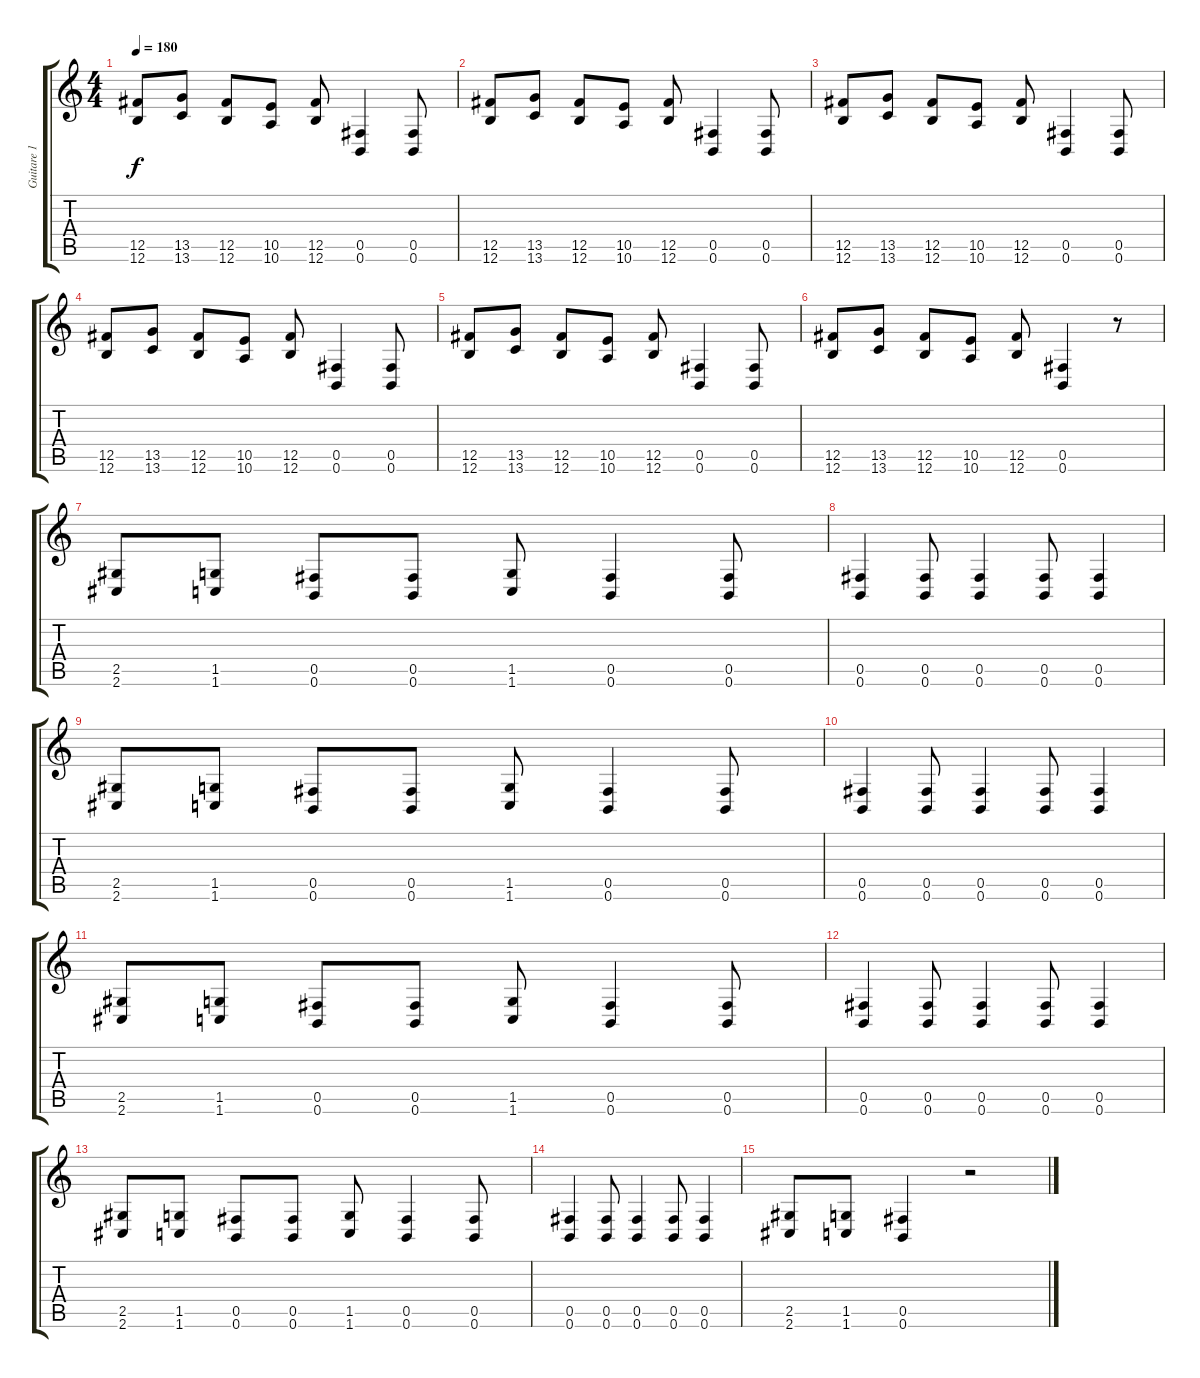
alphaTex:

\track ("Guitare 1" "Guitare 1") {instrument overdrivenguitar}
\staff {score tabs}
\tuning (Db4 Ab3 E3 B2 Gb2 B1) {hide}
\ts (4 4)
\tempo 180
\clef g2
\ks c
(12.5 12.6).8{dy f} (13.5 13.6).8 (12.5 12.6).8 (10.5 10.6).8 (12.5 12.6).8 (0.5 0.6).4 (0.5 0.6).8 |
(12.5 12.6).8 (13.5 13.6).8 (12.5 12.6).8 (10.5 10.6).8 (12.5 12.6).8 (0.5 0.6).4 (0.5 0.6).8 |
(12.5 12.6).8 (13.5 13.6).8 (12.5 12.6).8 (10.5 10.6).8 (12.5 12.6).8 (0.5 0.6).4 (0.5 0.6).8 |
(12.5 12.6).8 (13.5 13.6).8 (12.5 12.6).8 (10.5 10.6).8 (12.5 12.6).8 (0.5 0.6).4 (0.5 0.6).8 |
(12.5 12.6).8 (13.5 13.6).8 (12.5 12.6).8 (10.5 10.6).8 (12.5 12.6).8 (0.5 0.6).4 (0.5 0.6).8 |
(12.5 12.6).8 (13.5 13.6).8 (12.5 12.6).8 (10.5 10.6).8 (12.5 12.6).8 (0.5 0.6).4 r.8 |
(2.5 2.6).8 (1.5 1.6).8 (0.5 0.6).8 (0.5 0.6).8 (1.5 1.6).8 (0.5 0.6).4 (0.5 0.6).8 |
(0.5 0.6).4 (0.5 0.6).8 (0.5 0.6).4 (0.5 0.6).8 (0.5 0.6).4 |
(2.5 2.6).8 (1.5 1.6).8 (0.5 0.6).8 (0.5 0.6).8 (1.5 1.6).8 (0.5 0.6).4 (0.5 0.6).8 |
(0.5 0.6).4 (0.5 0.6).8 (0.5 0.6).4 (0.5 0.6).8 (0.5 0.6).4 |
(2.5 2.6).8 (1.5 1.6).8 (0.5 0.6).8 (0.5 0.6).8 (1.5 1.6).8 (0.5 0.6).4 (0.5 0.6).8 |
(0.5 0.6).4 (0.5 0.6).8 (0.5 0.6).4 (0.5 0.6).8 (0.5 0.6).4 |
(2.5 2.6).8 (1.5 1.6).8 (0.5 0.6).8 (0.5 0.6).8 (1.5 1.6).8 (0.5 0.6).4 (0.5 0.6).8 |
(0.5 0.6).4 (0.5 0.6).8 (0.5 0.6).4 (0.5 0.6).8 (0.5 0.6).4 |
(2.5 2.6).8 (1.5 1.6).8 (0.5 0.6).4 r.2
